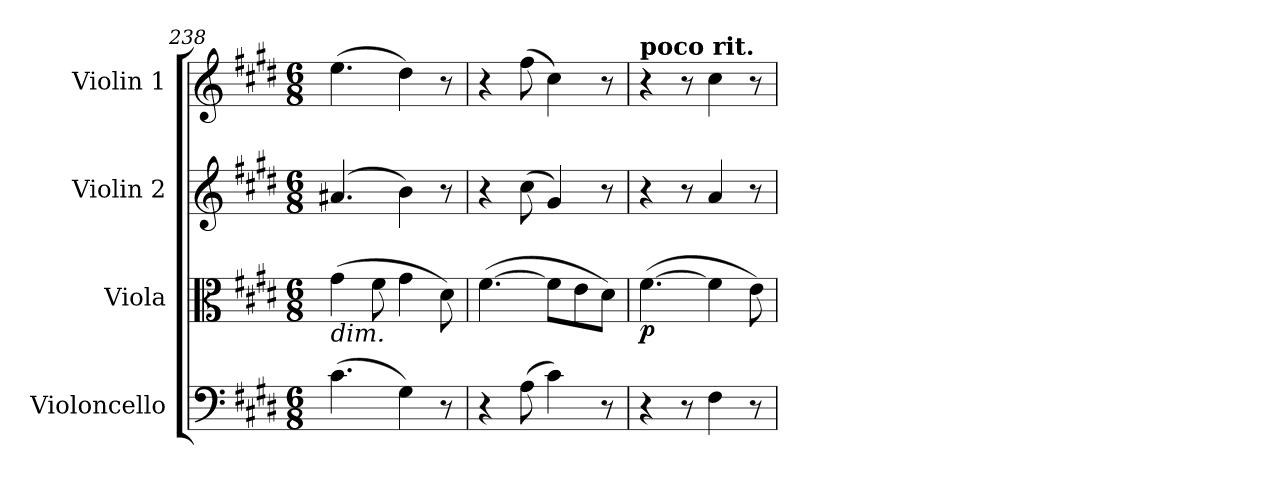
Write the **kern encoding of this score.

**kern	**kern	**dynam	**kern	**kern
*part4	*part3	*part3	*part2	*part1
*staff4	*staff3	*staff3	*staff2	*staff1
*I"Violoncello	*I"Viola	*	*I"Violin 2	*I"Violin 1
*I'Vc	*I'Vla	*	*I'Vln	*I'Vln
*clefF4	*clefC3	*	*clefG2	*clefG2
*k[f#c#g#d#]	*k[f#c#g#d#]	*	*k[f#c#g#d#]	*k[f#c#g#d#]
*M6/8	*M6/8	*	*M6/8	*M6/8
=238	=238	=238	=238	=238
!	!LO:TX:b:i:t=dim.	!	!	!
(4.c#\	(4g#\	.	(4.a#X/	(4.ee\
.	8f#\	.	.	.
4G#\)	4g#\	.	4b\)	4dd#\)
8r	8d#\)	.	8r	8r
!!LO:LB:g=z
=239	=239	=239	=239	=239
4r	([4.f#\	.	4r	4r
(8A\	.	.	(8cc#\	(8ff#\
4c#\)	8f#\L]	.	4g#/)	4cc#\)
.	8e\	.	.	.
8r	8d#\J)	.	8r	8r
=240	=240	=240	=240	=240
!	!	!	!	!LO:TX:a:B:t=poco rit.
!	!	!LO:DY:b	!	!
4r	([4.f#\	p	4r	4r
8r	.	.	8r	8r
4F#\	4f#\]	.	4a/	4cc#\
8r	8e\)	.	8r	8r
=	=	=	=	=
*-	*-	*-	*-	*-
